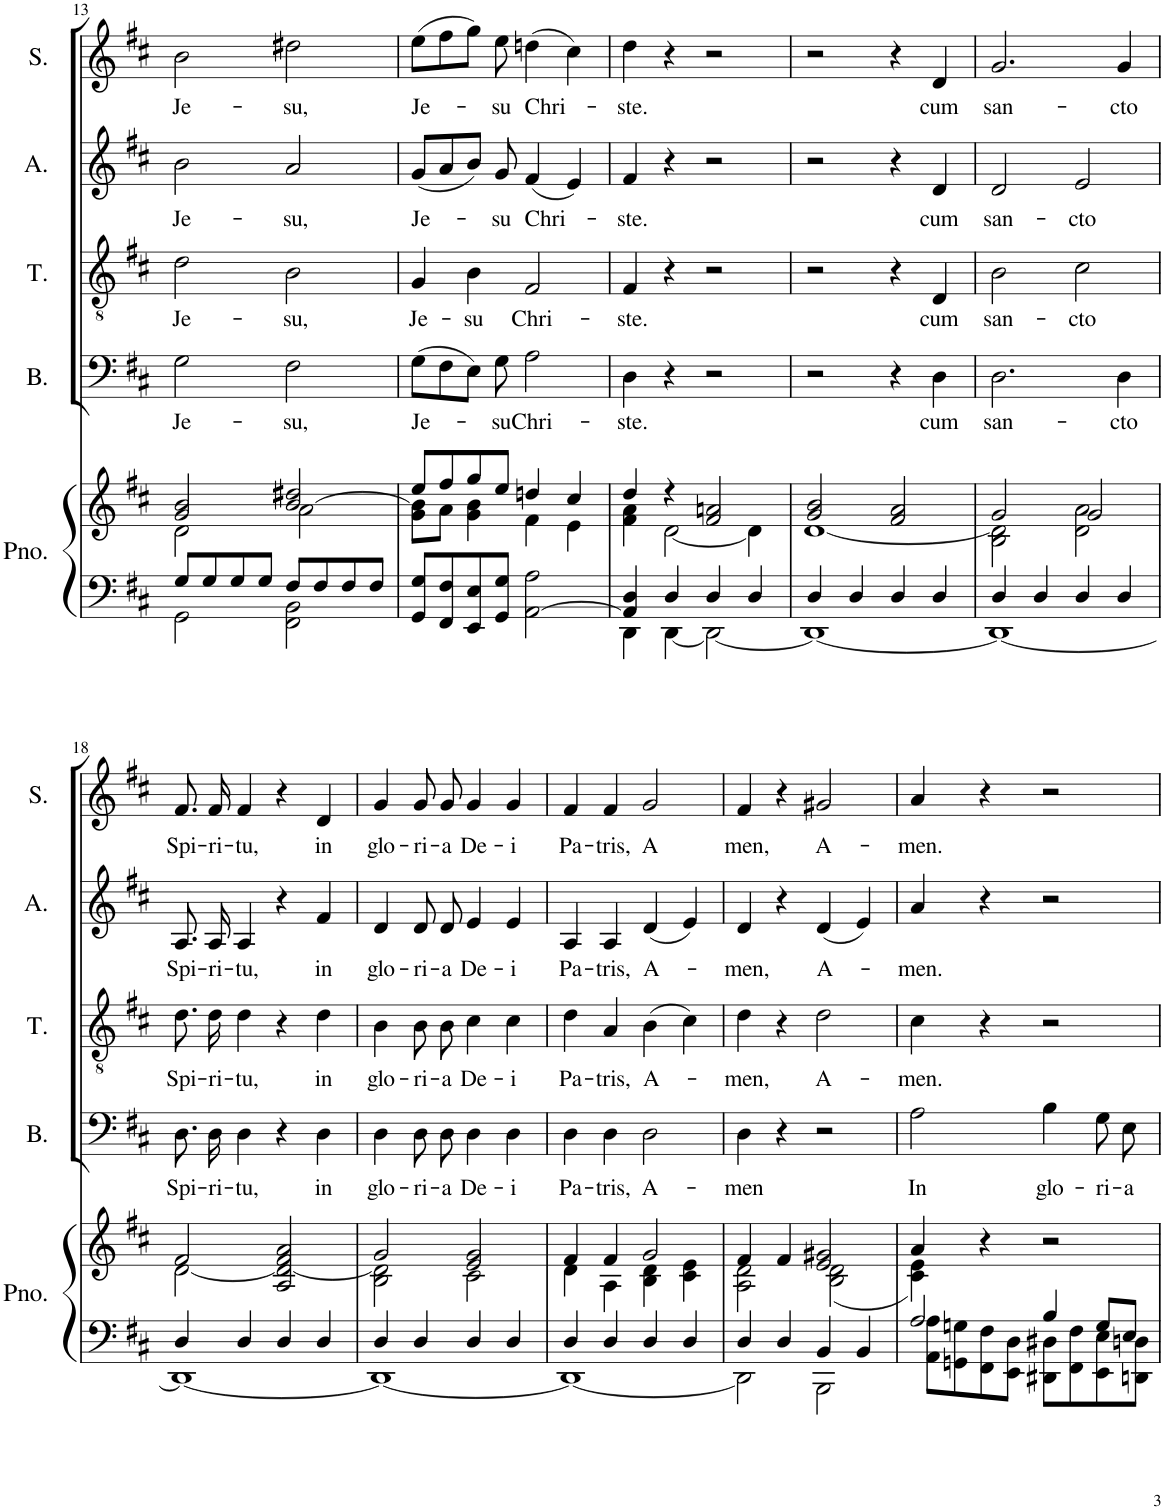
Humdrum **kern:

**kern	**kern	**kern	**text	**kern	**text	**kern	**text	**kern	**text
*part5	*part5	*part4	*part4	*part3	*part3	*part2	*part2	*part1	*part1
*staff6	*staff5	*staff4	*staff4	*staff3	*staff3	*staff2	*staff2	*staff1	*staff1
*I"Piano	*	*I"Bass	*	*I"Tenor	*	*I"Alto	*	*I"Soprano	*
*I'Pno.	*	*I'B.	*	*I'T.	*	*I'A.	*	*I'S.	*
!!LO:PB:g=z
*clefF4	*clefG2	*clefF4	*	*clefGv2	*	*clefG2	*	*clefG2	*
*k[f#c#]	*k[f#c#]	*k[f#c#]	*	*k[f#c#]	*	*k[f#c#]	*	*k[f#c#]	*
*M4/4	*M4/4	*M4/4	*	*M4/4	*	*M4/4	*	*M4/4	*
*met(c)	*met(c)	*met(c)	*	*met(c)	*	*met(c)	*	*met(c)	*
=13	=13	=13	=13	=13	=13	=13	=13	=13	=13
*^	*^	*	*	*	*	*	*	*	*
!	!	!	!	!	!LO:LY:b	!	!LO:LY:b	!	!LO:LY:b	!	!LO:LY:b
8G/L	2GG\	2g/ 2b/	2d\	2G\	Je-	2d\	Je-	2b\	Je-	2b\	Je-
8G/	.	.	.	.	.	.	.	.	.	.	.
8G/	.	.	.	.	.	.	.	.	.	.	.
8G/J	.	.	.	.	.	.	.	.	.	.	.
!	!	!	!	!	!LO:LY:b	!	!LO:LY:b	!	!LO:LY:b	!	!LO:LY:b
8F#/L	2FF#\ 2BB\	[2b/ 2dd#X/	2a\	2F#\	-su,	2B\	-su,	2a/	-su,	2dd#X\	-su,
8F#/	.	.	.	.	.	.	.	.	.	.	.
8F#/	.	.	.	.	.	.	.	.	.	.	.
8F#/J	.	.	.	.	.	.	.	.	.	.	.
*v	*v	*	*	*	*	*	*	*	*	*	*
=14	=14	=14	=14	=14	=14	=14	=14	=14	=14	=14
!	!	!	!	!LO:LY:b	!	!LO:LY:b	!	!LO:LY:b	!	!LO:LY:b
8GG/ 8G/L	8ee/L	8g\ 8b\]L	(8G\L	Je-	4G/	Je-	(8g/L	Je-	(8ee\L	Je-
8FF#/ 8F#/	8ff#/	8a\J	8F#\	.	.	.	8a/	.	8ff#\	.
!	!	!	!	!	!	!LO:LY:b	!	!	!	!
8EE/ 8E/	8gg/	4g\ 4b\	8E\J)	.	4B\	su	8b/J)	.	8gg\J)	.
!	!	!	!	!LO:LY:b	!	!	!	!LO:LY:b	!	!LO:LY:b
8GG/ 8G/J	8ee/J	.	8G\	-su	.	.	8g/	-su	8ee\	-su
!	!	!	!	!LO:LY:b	!	!LO:LY:b	!	!LO:LY:b	!	!LO:LY:b
[2AA\ 2A\	4ddn/	4f#\	2A\	Chri-	2F#/	Chri-	(4f#/	Chri-	(4ddn\	Chri-
.	4cc#/	4e\	.	.	.	.	4e/)	.	4cc#\)	.
=15	=15	=15	=15	=15	=15	=15	=15	=15	=15	=15
*^	*	*	*	*	*	*	*	*	*	*
!	!	!	!	!	!LO:LY:b	!	!LO:LY:b	!	!LO:LY:b	!	!LO:LY:b
4AA/] 4D/	4DD\	4dd/	4f#\ 4a\	4D\	-ste.	4F#/	-ste.	4f#/	-ste.	4dd\	-ste.
4D/	[4DD\	4r	[2d\	4r	.	4r	.	4r	.	4r	.
4D/	2DD\_	2f#/ 2an/	.	2r	.	2r	.	2r	.	2r	.
4D/	.	.	4d\]	.	.	.	.	.	.	.	.
=16	=16	=16	=16	=16	=16	=16	=16	=16	=16	=16	=16
4D/	1DD_	2g/ 2b/	[1d	2r	.	2r	.	2r	.	2r	.
4D/	.	.	.	.	.	.	.	.	.	.	.
4D/	.	2f#/ 2a/	.	4r	.	4r	.	4r	.	4r	.
!	!	!	!	!	!LO:LY:b	!	!LO:LY:b	!	!LO:LY:b	!	!LO:LY:b
4D/	.	.	.	4D\	cum	4D/	cum	4d/	cum	4d/	cum
=17	=17	=17	=17	=17	=17	=17	=17	=17	=17	=17	=17
!	!	!	!	!	!LO:LY:b	!	!LO:LY:b	!	!LO:LY:b	!	!LO:LY:b
4D/	1DD_	2g/	2B\ 2d\]	2.D\	san-	2B\	san-	2d/	san-	2.g/	san-
4D/	.	.	.	.	.	.	.	.	.	.	.
!	!	!	!	!	!	!	!LO:LY:b	!	!LO:LY:b	!	!
4D/	.	2g/	2d\ 2a\	.	.	2c#\	cto	2e/	cto	.	.
!	!	!	!	!	!LO:LY:b	!	!	!	!	!	!LO:LY:b
4D/	.	.	.	4D\	cto	.	.	.	.	4g/	-cto
!!LO:LB:g=z
=18	=18	=18	=18	=18	=18	=18	=18	=18	=18	=18	=18
!	!	!	!	!	!LO:LY:b	!	!LO:LY:b	!	!LO:LY:b	!	!LO:LY:b
4D/	1DD_	2f#/	[2d\	8.D\	Spi-	8.d\L	Spi-	8.A/	Spi-	8.f#/	Spi-
!	!	!	!	!	!LO:LY:b	!	!LO:LY:b	!	!LO:LY:b	!	!LO:LY:b
.	.	.	.	16D\	-ri-	16d\Jk	-ri-	16A/	-ri-	16f#/	-ri-
!	!	!	!	!	!LO:LY:b	!	!LO:LY:b	!	!LO:LY:b	!	!LO:LY:b
4D/	.	.	.	4D\	-tu,	4d\	-tu,	4A/	-tu,	4f#/	-tu,
4D/	.	2A/ 2d/_ 2f#/ 2a/	2ryy	4r	.	4r	.	4r	.	4r	.
!	!	!	!	!	!LO:LY:b	!	!LO:LY:b	!	!LO:LY:b	!	!LO:LY:b
4D/	.	.	.	4D\	in	4d\	in	4f#/	in	4d/	in
=19	=19	=19	=19	=19	=19	=19	=19	=19	=19	=19	=19
!	!	!	!	!	!LO:LY:b	!	!LO:LY:b	!	!LO:LY:b	!	!LO:LY:b
4D/	1DD_	2g/	2B\ 2d\]	4D\	glo-	4B\	glo-	4d/	glo-	4g/	glo-
!	!	!	!	!	!LO:LY:b	!	!LO:LY:b	!	!LO:LY:b	!	!LO:LY:b
4D/	.	.	.	8D\	-ri-	8B\L	-ri-	8d/	-ri-	8g/	-ri-
!	!	!	!	!	!LO:LY:b	!	!LO:LY:b	!	!LO:LY:b	!	!LO:LY:b
.	.	.	.	8D\	-a	8B\J	-a	8d/	-a	8g/	-a
!	!	!	!	!	!LO:LY:b	!	!LO:LY:b	!	!LO:LY:b	!	!LO:LY:b
4D/	.	2e/ 2g/	2c#\	4D\	De-	4c#\	De-	4e/	De-	4g/	De-
!	!	!	!	!	!LO:LY:b	!	!LO:LY:b	!	!LO:LY:b	!	!LO:LY:b
4D/	.	.	.	4D\	-i	4c#\	-i	4e/	-i	4g/	-i
=20	=20	=20	=20	=20	=20	=20	=20	=20	=20	=20	=20
!	!	!	!	!	!LO:LY:b	!	!LO:LY:b	!	!LO:LY:b	!	!LO:LY:b
4D/	1DD_	4f#/	4d\	4D\	Pa-	4d\	Pa-	4A/	Pa-	4f#/	Pa-
!	!	!	!	!	!LO:LY:b	!	!LO:LY:b	!	!LO:LY:b	!	!LO:LY:b
4D/	.	4f#/	4A\	4D\	-tris,	4A/	-tris,	4A/	-tris,	4f#/	-tris,
!	!	!	!	!	!LO:LY:b	!	!LO:LY:b	!	!LO:LY:b	!	!LO:LY:b
4D/	.	2g/	4B\ 4d\	2D\	A-	(4B\	A-	(4d/	A-	2g/	A
4D/	.	.	4c#\ 4e\	.	.	4c#\)	.	4e/)	.	.	.
=21	=21	=21	=21	=21	=21	=21	=21	=21	=21	=21	=21
!	!	!	!	!	!LO:LY:b	!	!LO:LY:b	!	!LO:LY:b	!	!LO:LY:b
4D/	2DD\]	4f#/	2A\ 2d\	4D\	men	4d\	men,	4d/	men,	4f#/	men,
4D/	.	4f#/	.	4r	.	4r	.	4r	.	4r	.
!	!	!	!	!	!	!	!LO:LY:b	!	!LO:LY:b	!	!LO:LY:b
4BB/	2BBB\	2e/ 2g#X/	(2B\ 2d\	2r	.	2d\	A-	(4d/	A-	2g#X/	A-
4BB/	.	.	.	.	.	.	.	4e/)	.	.	.
=22	=22	=22	=22	=22	=22	=22	=22	=22	=22	=22	=22
!	!	!	!	!	!LO:LY:b	!	!LO:LY:b	!	!LO:LY:b	!	!LO:LY:b
2A/	8AA\ 8A\L	4a/	4c#\ 4e\)	2A\	In	4c#\	-men.	4a/	-men.	4a/	-men.
.	8GGn\ 8Gn\	.	.	.	.	.	.	.	.	.	.
.	8FF#\ 8F#\	4r	2.ryy	.	.	4r	.	4r	.	4r	.
.	8EE\ 8D\J	.	.	.	.	.	.	.	.	.	.
!	!	!	!	!	!LO:LY:b	!	!	!	!	!	!
4B/	8DD#X\ 8D#X\L	2r	.	4B\	glo-	2r	.	2r	.	2r	.
.	8FF#\ 8F#\	.	.	.	.	.	.	.	.	.	.
!	!	!	!	!	!LO:LY:b	!	!	!	!	!	!
8G/L	8EE\ 8E\	.	.	8G\	-ri-	.	.	.	.	.	.
!	!	!	!	!	!LO:LY:b	!	!	!	!	!	!
8E/J	8DDn\ 8Dn\J	.	.	8E\	-a	.	.	.	.	.	.
*v	*v	*	*	*	*	*	*	*	*	*	*
*	*v	*v	*	*	*	*	*	*	*	*
=	=	=	=	=	=	=	=	=	=
*-	*-	*-	*-	*-	*-	*-	*-	*-	*-
